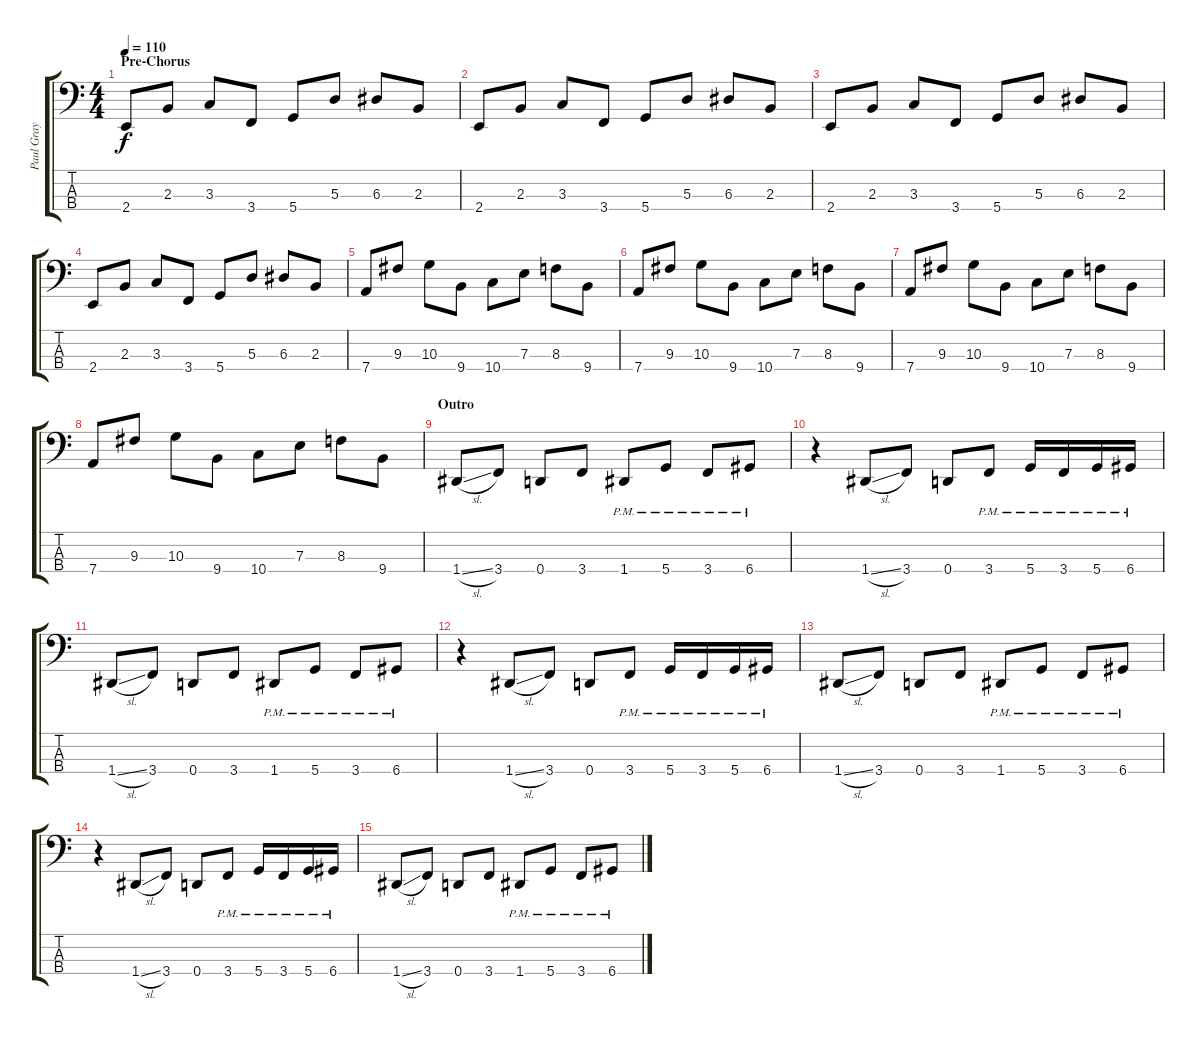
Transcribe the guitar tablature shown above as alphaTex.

\track ("Paul Gray" "Paul Gray") {instrument electricbasspick}
\staff {score tabs}
\tuning (G2 D2 A1 D1) {hide}
\ts (4 4)
\section ("" "Pre-Chorus")
\tempo 110
\clef f4
\ks c
2.4.8{dy f} 2.3.8 3.3.8 3.4.8 5.4.8 5.3.8 6.3.8 2.3.8 |
2.4.8 2.3.8 3.3.8 3.4.8 5.4.8 5.3.8 6.3.8 2.3.8 |
2.4.8 2.3.8 3.3.8 3.4.8 5.4.8 5.3.8 6.3.8 2.3.8 |
2.4.8 2.3.8 3.3.8 3.4.8 5.4.8 5.3.8 6.3.8 2.3.8 |
7.4.8 9.3.8 10.3.8 9.4.8 10.4.8 7.3.8 8.3.8 9.4.8 |
7.4.8 9.3.8 10.3.8 9.4.8 10.4.8 7.3.8 8.3.8 9.4.8 |
7.4.8 9.3.8 10.3.8 9.4.8 10.4.8 7.3.8 8.3.8 9.4.8 |
7.4.8 9.3.8 10.3.8 9.4.8 10.4.8 7.3.8 8.3.8 9.4.8 |
\section ("" "Outro")
1.4{sl}.8 3.4.8 0.4.8 3.4.8 1.4{pm}.8 5.4{pm}.8 3.4{pm}.8 6.4{pm}.8 |
r.4 1.4{sl}.8 3.4.8 0.4.8 3.4{pm}.8 5.4{pm}.16 3.4{pm}.16 5.4{pm}.16 6.4{pm}.16 |
1.4{sl}.8 3.4.8 0.4.8 3.4.8 1.4{pm}.8 5.4{pm}.8 3.4{pm}.8 6.4{pm}.8 |
r.4 1.4{sl}.8 3.4.8 0.4.8 3.4{pm}.8 5.4{pm}.16 3.4{pm}.16 5.4{pm}.16 6.4{pm}.16 |
1.4{sl}.8 3.4.8 0.4.8 3.4.8 1.4{pm}.8 5.4{pm}.8 3.4{pm}.8 6.4{pm}.8 |
r.4 1.4{sl}.8 3.4.8 0.4.8 3.4{pm}.8 5.4{pm}.16 3.4{pm}.16 5.4{pm}.16 6.4{pm}.16 |
1.4{sl}.8 3.4.8 0.4.8 3.4.8 1.4{pm}.8 5.4{pm}.8 3.4{pm}.8 6.4{pm}.8
